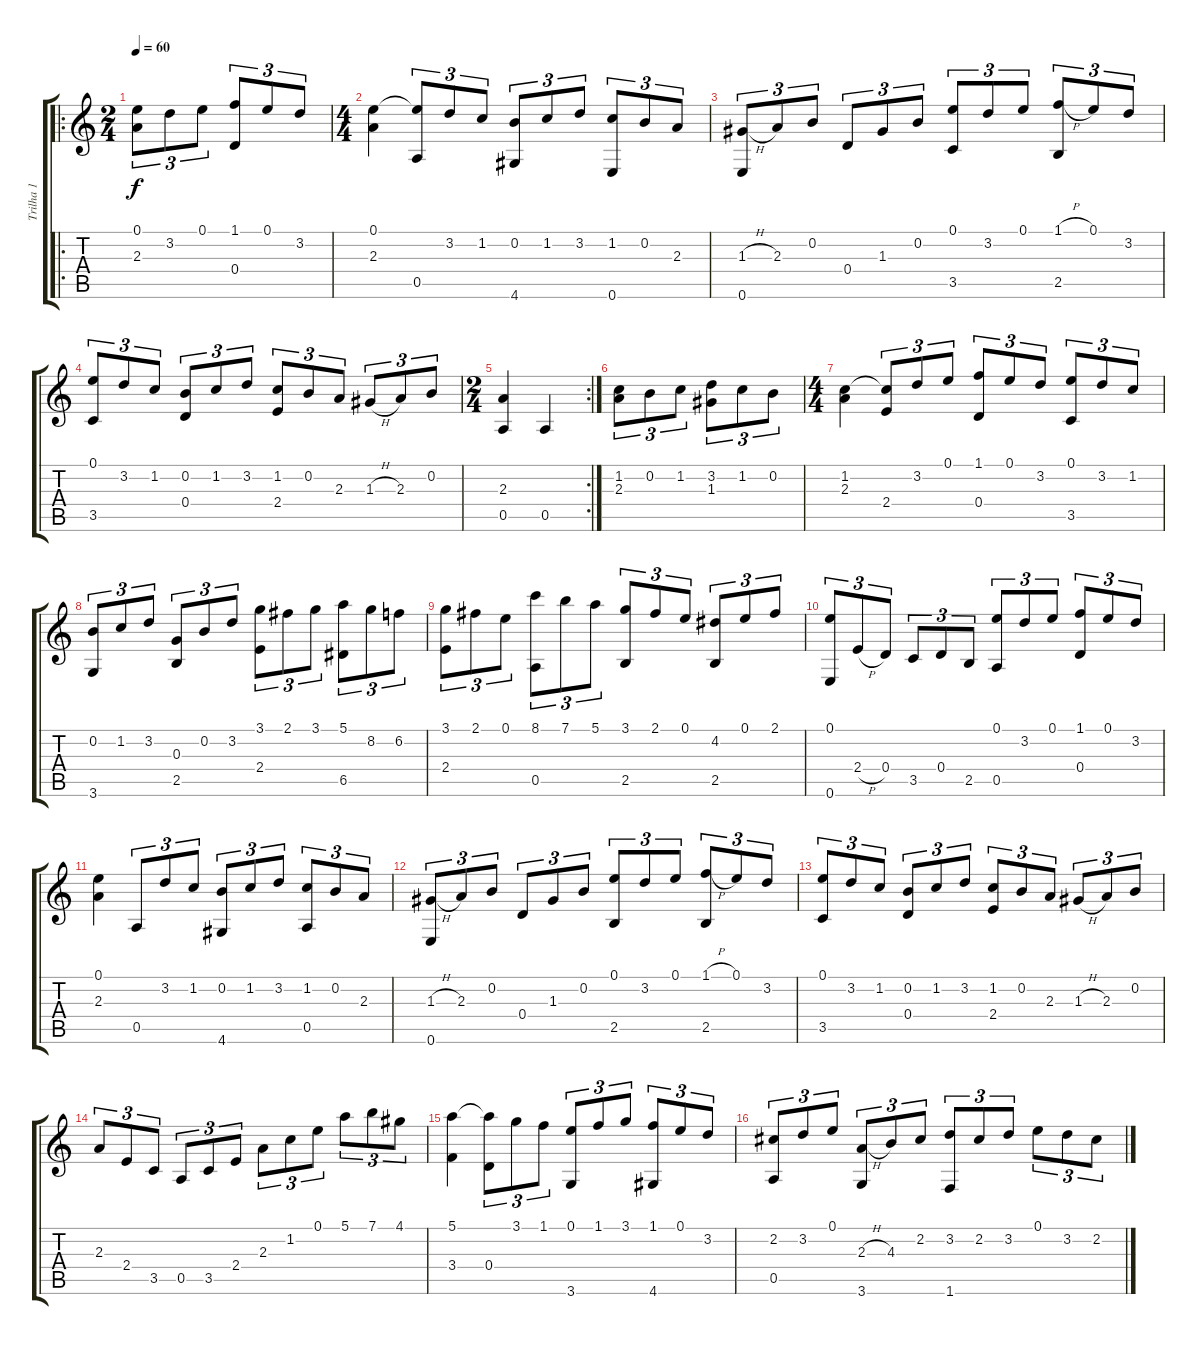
\track ("Trilha 1" "Trilha 1") {instrument acousticguitarnylon}
\staff {score tabs}
\tuning (E4 B3 G3 D3 A2 E2) {hide}
\ro
\ts (2 4)
\tempo 60
\clef g2
\ks c
(0.1 2.3).8{tu (3 2) dy f instrument acousticguitarnylon} 3.2.8{tu (3 2)} 0.1.8{tu (3 2)} (1.1 0.4).8{tu (3 2)} 0.1.8{tu (3 2)} 3.2.8{tu (3 2)} |
\ts (4 4)
(0.1 2.3).4 (0.1{t} 0.5).8{tu (3 2)} 3.2.8{tu (3 2)} 1.2.8{tu (3 2)} (0.2 4.6).8{tu (3 2)} 1.2.8{tu (3 2)} 3.2.8{tu (3 2)} (1.2 0.6).8{tu (3 2)} 0.2.8{tu (3 2)} 2.3.8{tu (3 2)} |
(1.3{h} 0.6).8{tu (3 2)} 2.3.8{tu (3 2)} 0.2.8{tu (3 2)} 0.4.8{tu (3 2)} 1.3.8{tu (3 2)} 0.2.8{tu (3 2)} (0.1 3.5).8{tu (3 2)} 3.2.8{tu (3 2)} 0.1.8{tu (3 2)} (1.1{h} 2.5).8{tu (3 2)} 0.1.8{tu (3 2)} 3.2.8{tu (3 2)} |
(0.1 3.5).8{tu (3 2)} 3.2.8{tu (3 2)} 1.2.8{tu (3 2)} (0.2 0.4).8{tu (3 2)} 1.2.8{tu (3 2)} 3.2.8{tu (3 2)} (1.2 2.4).8{tu (3 2)} 0.2.8{tu (3 2)} 2.3.8{tu (3 2)} 1.3{h}.8{tu (3 2)} 2.3.8{tu (3 2)} 0.2.8{tu (3 2)} |
\rc 2
\ts (2 4)
(2.3 0.5).4 0.5.4 |
(1.2 2.3).8{tu (3 2)} 0.2.8{tu (3 2)} 1.2.8{tu (3 2)} (3.2 1.3).8{tu (3 2)} 1.2.8{tu (3 2)} 0.2.8{tu (3 2)} |
\ts (4 4)
(1.2 2.3).4 (1.2{t} 2.4).8{tu (3 2)} 3.2.8{tu (3 2)} 0.1.8{tu (3 2)} (1.1 0.4).8{tu (3 2)} 0.1.8{tu (3 2)} 3.2.8{tu (3 2)} (0.1 3.5).8{tu (3 2)} 3.2.8{tu (3 2)} 1.2.8{tu (3 2)} |
(0.2 3.6).8{tu (3 2)} 1.2.8{tu (3 2)} 3.2.8{tu (3 2)} (0.3 2.5).8{tu (3 2)} 0.2.8{tu (3 2)} 3.2.8{tu (3 2)} (3.1 2.4).8{tu (3 2)} 2.1.8{tu (3 2)} 3.1.8{tu (3 2)} (5.1 6.5).8{tu (3 2)} 8.2.8{tu (3 2)} 6.2.8{tu (3 2)} |
(3.1 2.4).8{tu (3 2)} 2.1.8{tu (3 2)} 0.1.8{tu (3 2)} (8.1 0.5).8{tu (3 2)} 7.1.8{tu (3 2)} 5.1.8{tu (3 2)} (3.1 2.5).8{tu (3 2)} 2.1.8{tu (3 2)} 0.1.8{tu (3 2)} (4.2 2.5).8{tu (3 2)} 0.1.8{tu (3 2)} 2.1.8{tu (3 2)} |
(0.1 0.6).8{tu (3 2)} 2.4{h}.8{tu (3 2)} 0.4.8{tu (3 2)} 3.5.8{tu (3 2)} 0.4.8{tu (3 2)} 2.5.8{tu (3 2)} (0.1 0.5).8{tu (3 2)} 3.2.8{tu (3 2)} 0.1.8{tu (3 2)} (1.1 0.4).8{tu (3 2)} 0.1.8{tu (3 2)} 3.2.8{tu (3 2)} |
(0.1 2.3).4 0.5.8{tu (3 2)} 3.2.8{tu (3 2)} 1.2.8{tu (3 2)} (0.2 4.6).8{tu (3 2)} 1.2.8{tu (3 2)} 3.2.8{tu (3 2)} (1.2 0.5).8{tu (3 2)} 0.2.8{tu (3 2)} 2.3.8{tu (3 2)} |
(1.3{h} 0.6).8{tu (3 2)} 2.3.8{tu (3 2)} 0.2.8{tu (3 2)} 0.4.8{tu (3 2)} 1.3.8{tu (3 2)} 0.2.8{tu (3 2)} (0.1 2.5).8{tu (3 2)} 3.2.8{tu (3 2)} 0.1.8{tu (3 2)} (1.1{h} 2.5).8{tu (3 2)} 0.1.8{tu (3 2)} 3.2.8{tu (3 2)} |
(0.1 3.5).8{tu (3 2)} 3.2.8{tu (3 2)} 1.2.8{tu (3 2)} (0.2 0.4).8{tu (3 2)} 1.2.8{tu (3 2)} 3.2.8{tu (3 2)} (1.2 2.4).8{tu (3 2)} 0.2.8{tu (3 2)} 2.3.8{tu (3 2)} 1.3{h}.8{tu (3 2)} 2.3.8{tu (3 2)} 0.2.8{tu (3 2)} |
2.3.8{tu (3 2)} 2.4.8{tu (3 2)} 3.5.8{tu (3 2)} 0.5.8{tu (3 2)} 3.5.8{tu (3 2)} 2.4.8{tu (3 2)} 2.3.8{tu (3 2)} 1.2.8{tu (3 2)} 0.1.8{tu (3 2)} 5.1.8{tu (3 2)} 7.1.8{tu (3 2)} 4.1.8{tu (3 2)} |
(5.1 3.4).4 (5.1{t} 0.4).8{tu (3 2)} 3.1.8{tu (3 2)} 1.1.8{tu (3 2)} (0.1 3.6).8{tu (3 2)} 1.1.8{tu (3 2)} 3.1.8{tu (3 2)} (1.1 4.6).8{tu (3 2)} 0.1.8{tu (3 2)} 3.2.8{tu (3 2)} |
(2.2 0.5).8{tu (3 2)} 3.2.8{tu (3 2)} 0.1.8{tu (3 2)} (2.3{h} 3.6).8{tu (3 2)} 4.3.8{tu (3 2)} 2.2.8{tu (3 2)} (3.2 1.6).8{tu (3 2)} 2.2.8{tu (3 2)} 3.2.8{tu (3 2)} 0.1.8{tu (3 2)} 3.2.8{tu (3 2)} 2.2.8{tu (3 2)}
